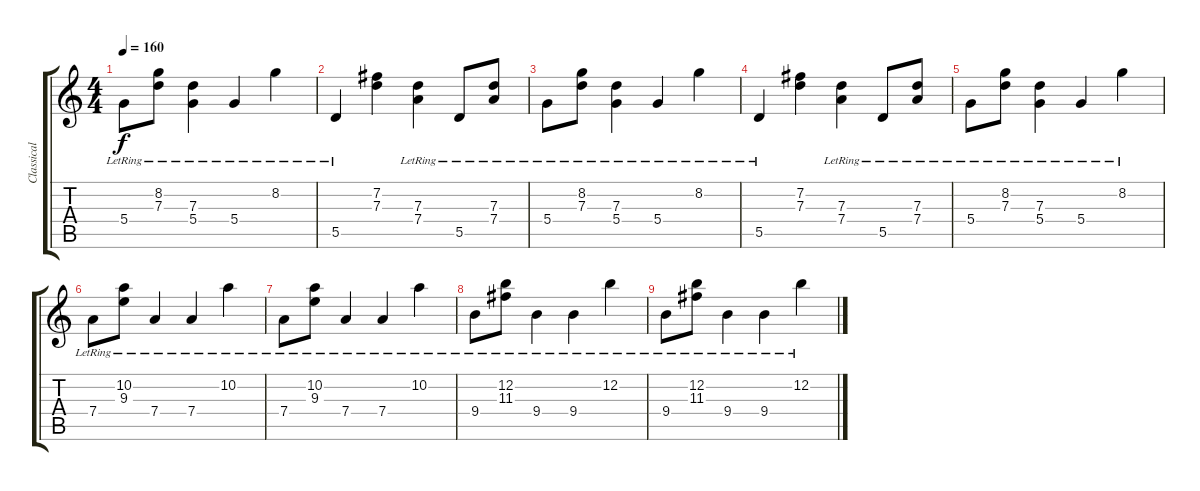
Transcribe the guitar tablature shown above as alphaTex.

\track ("Classical Guitar" "Classical ") {instrument acousticguitarnylon}
\staff {score tabs}
\tuning (E4 B3 G3 D3 A2 E2) {hide}
\ts (4 4)
\tempo 160
\clef g2
\ks c
5.4{lr}.8{dy f} (8.2{lr} 7.3{lr}).8 (7.3{lr} 5.4{lr}).4 5.4{lr}.4 8.2{lr}.4 |
5.5{lr}.4 (7.2 7.3).4 (7.3{lr} 7.4).4 5.5{lr}.8 (7.3{lr} 7.4{lr}).8 |
5.4{lr}.8 (8.2{lr} 7.3{lr}).8 (7.3{lr} 5.4{lr}).4 5.4{lr}.4 8.2{lr}.4 |
5.5{lr}.4 (7.2 7.3).4 (7.3{lr} 7.4).4 5.5{lr}.8 (7.3{lr} 7.4{lr}).8 |
5.4{lr}.8 (8.2{lr} 7.3{lr}).8 (7.3{lr} 5.4{lr}).4 5.4{lr}.4 8.2{lr}.4 |
7.4{lr}.8 (10.2{lr} 9.3{lr}).8 7.4{lr}.4 7.4{lr}.4 10.2{lr}.4 |
7.4{lr}.8 (10.2{lr} 9.3{lr}).8 7.4{lr}.4 7.4{lr}.4 10.2{lr}.4 |
9.4{lr}.8 (12.2{lr} 11.3{lr}).8 9.4{lr}.4 9.4{lr}.4 12.2{lr}.4 |
9.4{lr}.8 (12.2{lr} 11.3{lr}).8 9.4{lr}.4 9.4{lr}.4 12.2{lr}.4
